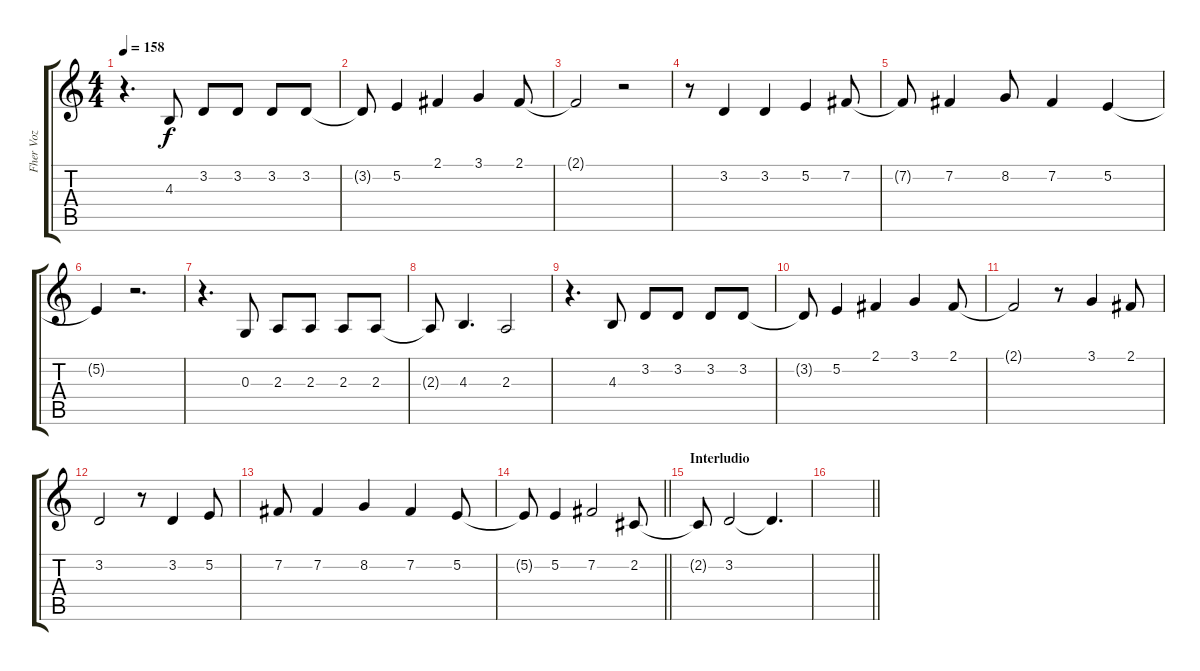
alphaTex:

\track ("Fher Voz" "Fher Voz") {instrument flute}
\staff {score tabs}
\tuning (E4 B3 G3 D3 A2 E2) {hide}
\ts (4 4)
\tempo 158
\clef g2
\ks c
r.4{d dy f} 4.3.8 3.2.8 3.2.8 3.2.8 3.2.8 |
3.2{t}.8 5.2.4 2.1.4 3.1.4 2.1.8 |
2.1{t}.2 r.2 |
r.8 3.2.4 3.2.4 5.2.4 7.2.8 |
7.2{t}.8 7.2.4 8.2.8 7.2.4 5.2.4 |
5.2{t}.4 r.2{d} |
r.4{d} 0.3.8 2.3.8 2.3.8 2.3.8 2.3.8 |
2.3{t}.8 4.3.4{d} 2.3.2 |
r.4{d} 4.3.8 3.2.8 3.2.8 3.2.8 3.2.8 |
3.2{t}.8 5.2.4 2.1.4 3.1.4 2.1.8 |
2.1{t}.2 r.8 3.1.4 2.1.8 |
3.2.2 r.8 3.2.4 5.2.8 |
7.2.8 7.2.4 8.2.4 7.2.4 5.2.8 |
\barLineRight lightlight
5.2{t}.8 5.2.4 7.2.2 2.2.8 |
\section ("" "Interludio")
2.2{t}.8 3.2.2 3.2{t}.4{d} |
\barLineRight lightlight
